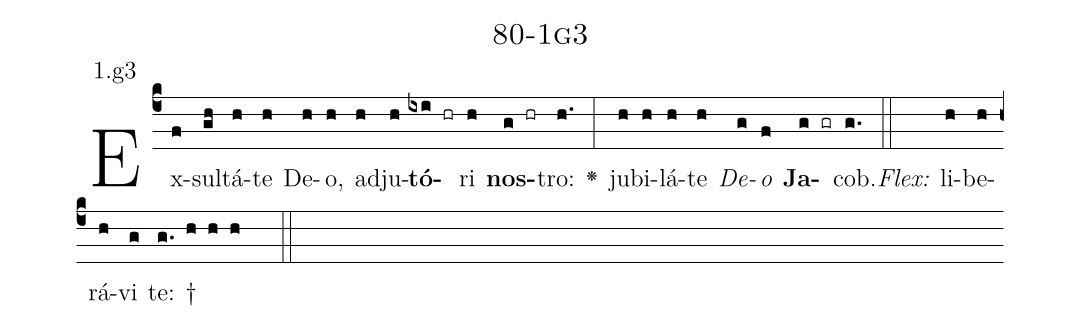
name: 80-1g3;
annotation: 1.g3;
%%
(c4)Ex(f)sul(gh)tá(h)te(h) De(h)o,(h) ad(h)ju(h)<b>tó</b>(ixi hr)ri(h) <b>nos</b>(g hr)tro:(h.) <v>\greheightstar</v>(:) ju(h)bi(h)lá(h)te(h) <i>De</i>(g)<i>o</i>(f) <b>Ja</b>(g gr)cob.(g.) (::)
<i>Flex:</i>()  li(h)be(h)rá(h)vi(g) te: †(g. h h h  ::)

%E(h) u(h) o(g) u(f) a(g) e.(g.) (::)
